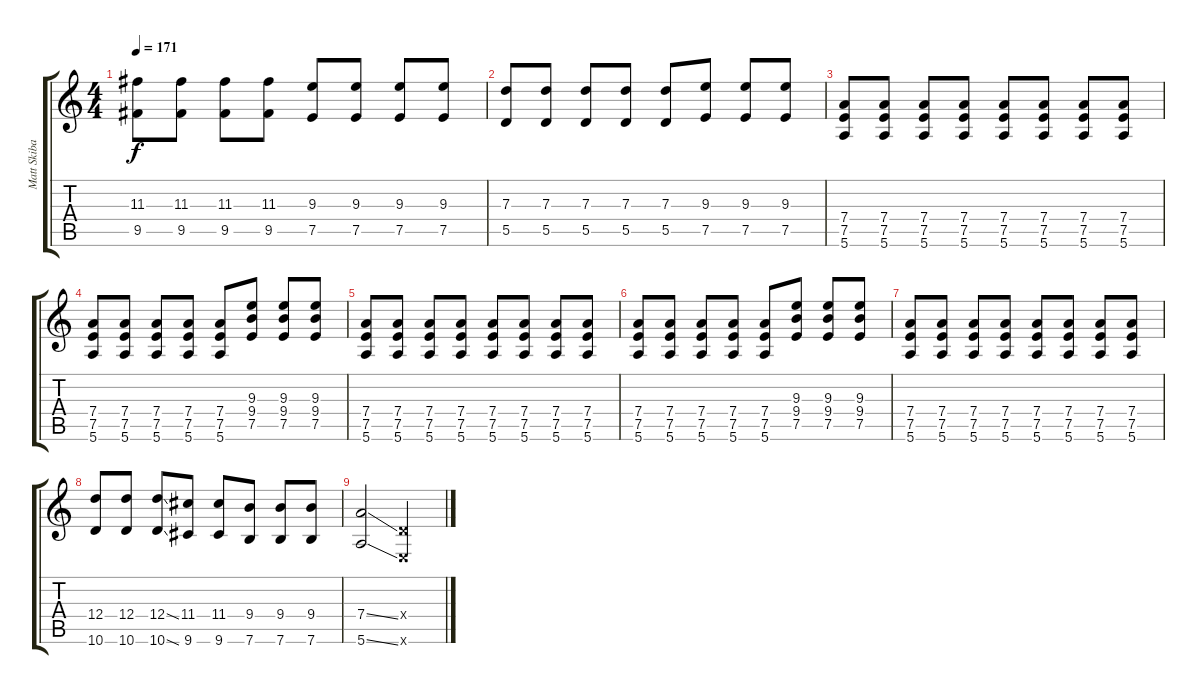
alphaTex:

\track ("Matt Skiba" "Matt Skiba") {instrument overdrivenguitar}
\staff {score tabs}
\tuning (E4 B3 G3 D3 A2 E2) {hide}
\ts (4 4)
\tempo 171
\clef g2
\ks c
(11.3 9.5).8{dy f} (11.3 9.5).8 (11.3 9.5).8 (11.3 9.5).8 (9.3 7.5).8 (9.3 7.5).8 (9.3 7.5).8 (9.3 7.5).8 |
(7.3 5.5).8 (7.3 5.5).8 (7.3 5.5).8 (7.3 5.5).8 (7.3 5.5).8 (9.3 7.5).8 (9.3 7.5).8 (9.3 7.5).8 |
(7.4 7.5 5.6).8 (7.4 7.5 5.6).8 (7.4 7.5 5.6).8 (7.4 7.5 5.6).8 (7.4 7.5 5.6).8 (7.4 7.5 5.6).8 (7.4 7.5 5.6).8 (7.4 7.5 5.6).8 |
(7.4 7.5 5.6).8 (7.4 7.5 5.6).8 (7.4 7.5 5.6).8 (7.4 7.5 5.6).8 (7.4 7.5 5.6).8 (9.3 9.4 7.5).8 (9.3 9.4 7.5).8 (9.3 9.4 7.5).8 |
(7.4 7.5 5.6).8 (7.4 7.5 5.6).8 (7.4 7.5 5.6).8 (7.4 7.5 5.6).8 (7.4 7.5 5.6).8 (7.4 7.5 5.6).8 (7.4 7.5 5.6).8 (7.4 7.5 5.6).8 |
(7.4 7.5 5.6).8 (7.4 7.5 5.6).8 (7.4 7.5 5.6).8 (7.4 7.5 5.6).8 (7.4 7.5 5.6).8 (9.3 9.4 7.5).8 (9.3 9.4 7.5).8 (9.3 9.4 7.5).8 |
(7.4 7.5 5.6).8 (7.4 7.5 5.6).8 (7.4 7.5 5.6).8 (7.4 7.5 5.6).8 (7.4 7.5 5.6).8 (7.4 7.5 5.6).8 (7.4 7.5 5.6).8 (7.4 7.5 5.6).8 |
(12.4 10.6).8 (12.4 10.6).8 (12.4{ss} 10.6{ss}).8 (11.4 9.6).8 (11.4 9.6).8 (9.4 7.6).8 (9.4 7.6).8 (9.4 7.6).8 |
(7.4{ss} 5.6{ss}).2 (0.4{x} 0.6{x}).2
